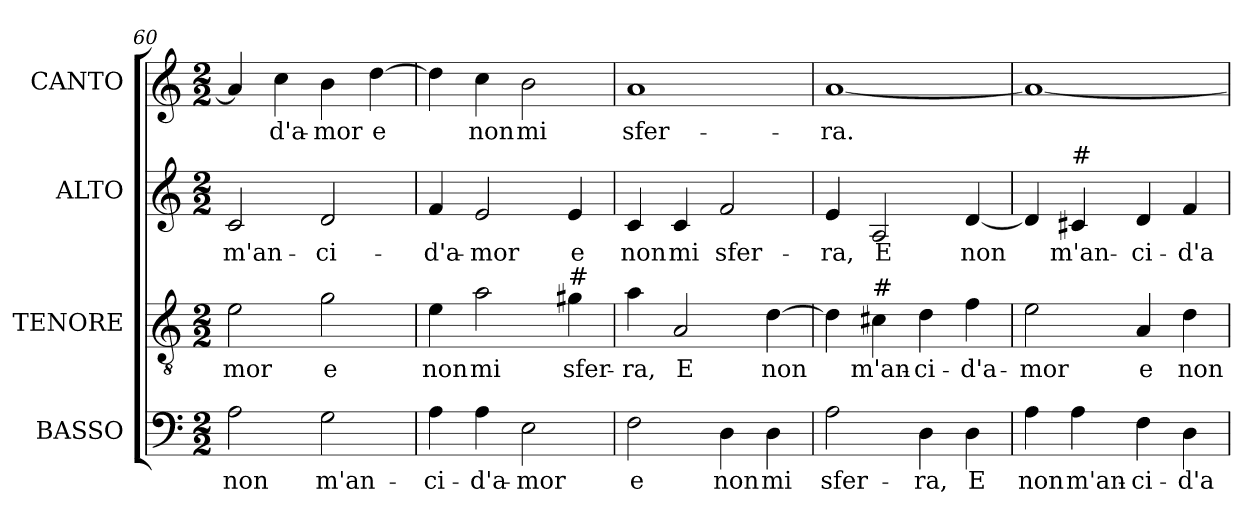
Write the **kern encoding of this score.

**kern	**text	**kern	**text	**kern	**text	**kern	**text
*part4	*part4	*part3	*part3	*part2	*part2	*part1	*part1
*staff4	*staff4	*staff3	*staff3	*staff2	*staff2	*staff1	*staff1
*I"BASSO	*	*I"TENORE	*	*I"ALTO	*	*I"CANTO	*
*	*	*I'T.	*	*	*	*	*
!!LO:LB:g=z
*clefF4	*	*clefGv2	*	*clefG2	*	*clefG2	*
*	*	*ITrd7c12	*	*	*	*	*
*k[]	*	*k[]	*	*k[]	*	*k[]	*
*C:	*	*C:	*	*C:	*	*C:	*
*M2/2	*	*M2/2	*	*M2/2	*	*M2/2	*
=60	=60	=60	=60	=60	=60	=60	=60
!	!LO:LY:b:color=#000000	!	!	!	!	!	!
!	!	!	!LO:LY:b:color=#000000	!	!	!	!
!	!	!	!	!	!LO:LY:b:color=#000000	!	!
2Ai\	non	2Ei\	-mor	2ci/	m'an-	4ai/]	.
!	!	!	!	!	!	!	!LO:LY:b:color=#000000
.	.	.	.	.	.	4cci\	-d'a-
!	!LO:LY:b:color=#000000	!	!	!	!	!	!
!	!	!	!LO:LY:b:color=#000000	!	!	!	!
!	!	!	!	!	!LO:LY:b:color=#000000	!	!
!	!	!	!	!	!	!	!LO:LY:b:color=#000000
2Gi\	m'an-	2Gi\	e	2di/	-ci-	4bi\	-mor
!	!	!	!	!	!	!	!LO:LY:b:color=#000000
.	.	.	.	.	.	[>4ddi\	e
=61	=61	=61	=61	=61	=61	=61	=61
!	!LO:LY:b:color=#000000	!	!	!	!	!	!
!	!	!	!LO:LY:b:color=#000000	!	!	!	!
!	!	!	!	!	!LO:LY:b:color=#000000	!	!
4Ai\	-ci-	4Ei\	non	4fi/	-d'a-	4ddi\]	.
!	!LO:LY:b:color=#000000	!	!	!	!	!	!
!	!	!	!LO:LY:b:color=#000000	!	!	!	!
!	!	!	!	!	!LO:LY:b:color=#000000	!	!
!	!	!	!	!	!	!	!LO:LY:b:color=#000000
4Ai\	-d'a-	2Ai\	mi	2ei/	-mor	4cci\	non
!	!LO:LY:b:color=#000000	!	!	!	!	!	!
!	!	!	!	!	!	!	!LO:LY:b:color=#000000
2Ei\	-mor	.	.	.	.	2bi\	mi
!	!	!	!LO:LY:b:color=#000000	!	!	!	!
!	!	!LO:TX:a:t=#	!	!	!	!	!
!	!	!	!	!	!LO:LY:b:color=#000000	!	!
.	.	4G#i\	sfer-	4ei/	e	.	.
=62	=62	=62	=62	=62	=62	=62	=62
!	!LO:LY:b:color=#000000	!	!	!	!	!	!
!	!	!	!LO:LY:b:color=#000000	!	!	!	!
!	!	!	!	!	!LO:LY:b:color=#000000	!	!
!	!	!	!	!	!	!	!LO:LY:b:color=#000000
2Fi\	e	4Ai\	-ra,	4ci/	non	1ai	sfer-
!	!	!	!LO:LY:b:color=#000000	!	!	!	!
!	!	!	!	!	!LO:LY:b:color=#000000	!	!
.	.	2AAi/	E	4ci/	mi	.	.
!	!LO:LY:b:color=#000000	!	!	!	!	!	!
!	!	!	!	!	!LO:LY:b:color=#000000	!	!
4Di\	non	.	.	2fi/	sfer-	.	.
!	!LO:LY:b:color=#000000	!	!	!	!	!	!
!	!	!	!LO:LY:b:color=#000000	!	!	!	!
4Di\	mi	[>4Di\	non	.	.	.	.
=63	=63	=63	=63	=63	=63	=63	=63
!	!LO:LY:b:color=#000000	!	!	!	!	!	!
!	!	!	!	!	!LO:LY:b:color=#000000	!	!
!	!	!	!	!	!	!	!LO:LY:b:color=#000000
2Ai\	sfer-	4Di\]	.	4ei/	-ra,	[<1ai	-ra.
!	!	!	!LO:LY:b:color=#000000	!	!	!	!
!	!	!LO:TX:a:t=#	!	!	!	!	!
!	!	!	!	!	!LO:LY:b:color=#000000	!	!
.	.	4C#i\	m'an-	2Ai/	E	.	.
!	!LO:LY:b:color=#000000	!	!	!	!	!	!
!	!	!	!LO:LY:b:color=#000000	!	!	!	!
4Di\	-ra,	4Di\	-ci-	.	.	.	.
!	!LO:LY:b:color=#000000	!	!	!	!	!	!
!	!	!	!LO:LY:b:color=#000000	!	!	!	!
!	!	!	!	!	!LO:LY:b:color=#000000	!	!
4Di\	E	4Fi\	-d'a-	[<4di/	non	.	.
=64	=64	=64	=64	=64	=64	=64	=64
!	!LO:LY:b:color=#000000	!	!	!	!	!	!
!	!	!	!LO:LY:b:color=#000000	!	!	!	!
4Ai\	non	2Ei\	-mor	4di/]	.	1ai_<	.
!	!LO:LY:b:color=#000000	!	!	!	!	!	!
!	!	!	!	!LO:TX:a:t=#	!	!	!
!	!	!	!	!	!LO:LY:b:color=#000000	!	!
4Ai\	m'an-	.	.	4c#i/	m'an-	.	.
!	!LO:LY:b:color=#000000	!	!	!	!	!	!
!	!	!	!LO:LY:b:color=#000000	!	!	!	!
!	!	!	!	!	!LO:LY:b:color=#000000	!	!
4Fi\	-ci-	4AAi/	e	4di/	-ci-	.	.
!	!LO:LY:b:color=#000000	!	!	!	!	!	!
!	!	!	!LO:LY:b:color=#000000	!	!	!	!
!	!	!	!	!	!LO:LY:b:color=#000000	!	!
4Di\	-d'a-	4Di\	non	4fi/	-d'a-	.	.
=	=	=	=	=	=	=	=
*-	*-	*-	*-	*-	*-	*-	*-
